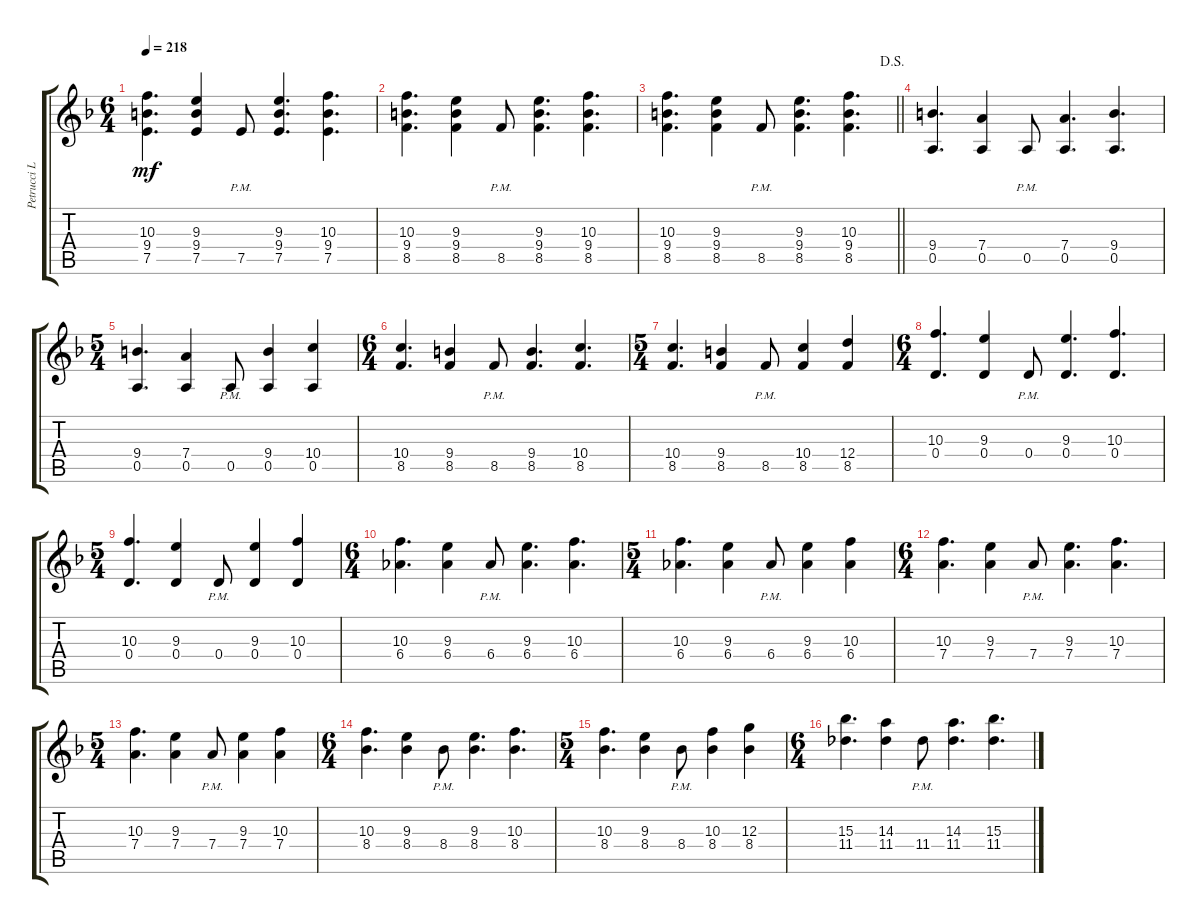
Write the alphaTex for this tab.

\track ("Petrucci Left" "Petrucci L") {instrument distortionguitar}
\staff {score tabs}
\tuning (E4 B3 G3 D3 A2 E2) {hide}
\ts (6 4)
\tempo 218
\clef g2
\ks f
(10.3 9.4 7.5).4{d dy mf} (9.3 9.4 7.5).4 7.5{pm}.8 (9.3 9.4 7.5).4{d} (10.3 9.4 7.5).4{d} |
(10.3 9.4 8.5).4{d} (9.3 9.4 8.5).4 8.5{pm}.8 (9.3 9.4 8.5).4{d} (10.3 9.4 8.5).4{d} |
\jump dalsegno
\barLineRight lightlight
(10.3 9.4 8.5).4{d} (9.3 9.4 8.5).4 8.5{pm}.8 (9.3 9.4 8.5).4{d} (10.3 9.4 8.5).4{d} |
(9.4 0.5).4{d} (7.4 0.5).4 0.5{pm}.8 (7.4 0.5).4{d} (9.4 0.5).4{d} |
\ts (5 4)
(9.4 0.5).4{d} (7.4 0.5).4 0.5{pm}.8 (9.4 0.5).4 (10.4 0.5).4 |
\ts (6 4)
(10.4 8.5).4{d} (9.4 8.5).4 8.5{pm}.8 (9.4 8.5).4{d} (10.4 8.5).4{d} |
\ts (5 4)
(10.4 8.5).4{d} (9.4 8.5).4 8.5{pm}.8 (10.4 8.5).4 (12.4 8.5).4 |
\ts (6 4)
(10.3 0.4).4{d} (9.3 0.4).4 0.4{pm}.8 (9.3 0.4).4{d} (10.3 0.4).4{d} |
\ts (5 4)
(10.3 0.4).4{d} (9.3 0.4).4 0.4{pm}.8 (9.3 0.4).4 (10.3 0.4).4 |
\ts (6 4)
(10.3 6.4).4{d} (9.3 6.4).4 6.4{pm}.8 (9.3 6.4).4{d} (10.3 6.4).4{d} |
\ts (5 4)
(10.3 6.4).4{d} (9.3 6.4).4 6.4{pm}.8 (9.3 6.4).4 (10.3 6.4).4 |
\ts (6 4)
(10.3 7.4).4{d} (9.3 7.4).4 7.4{pm}.8 (9.3 7.4).4{d} (10.3 7.4).4{d} |
\ts (5 4)
(10.3 7.4).4{d} (9.3 7.4).4 7.4{pm}.8 (9.3 7.4).4 (10.3 7.4).4 |
\ts (6 4)
(10.3 8.4).4{d} (9.3 8.4).4 8.4{pm}.8 (9.3 8.4).4{d} (10.3 8.4).4{d} |
\ts (5 4)
(10.3 8.4).4{d} (9.3 8.4).4 8.4{pm}.8 (10.3 8.4).4 (12.3 8.4).4 |
\ts (6 4)
(15.3 11.4).4{d} (14.3 11.4).4 11.4{pm}.8 (14.3 11.4).4{d} (15.3 11.4).4{d}
